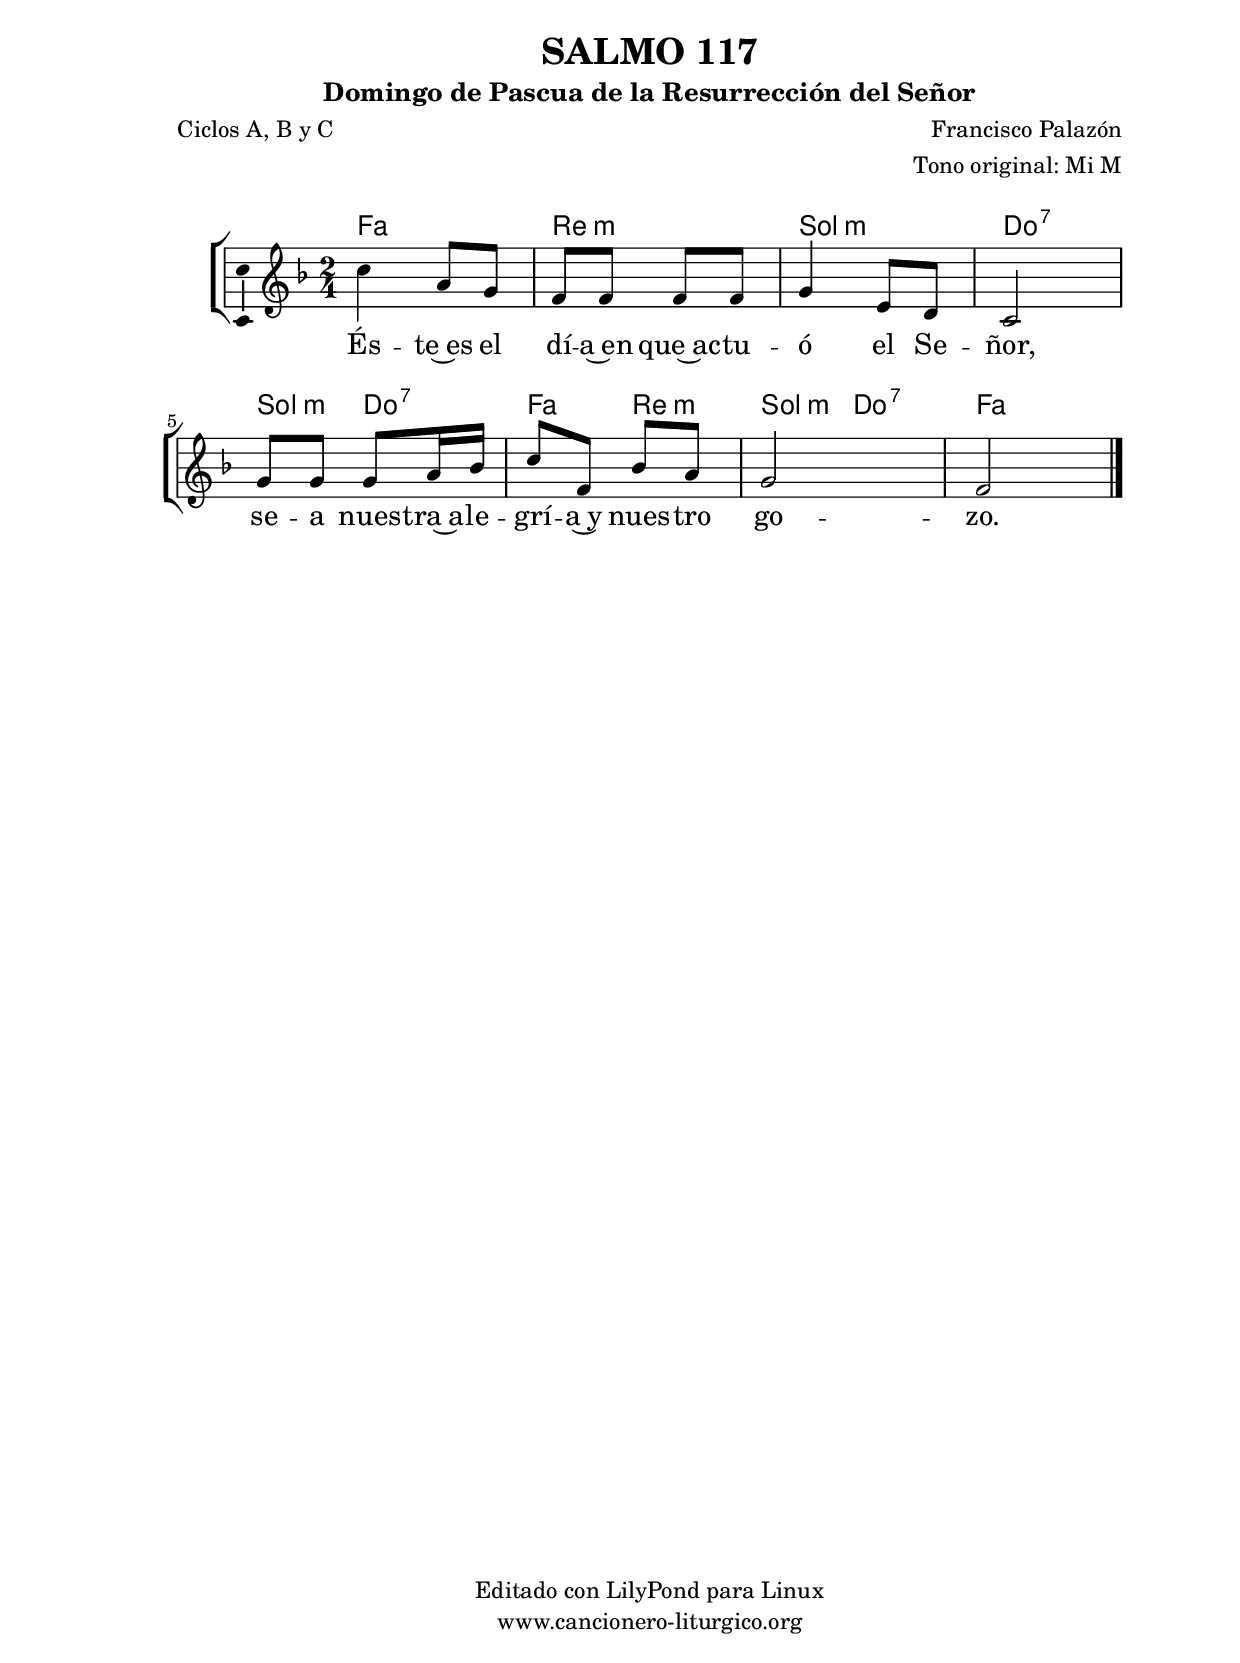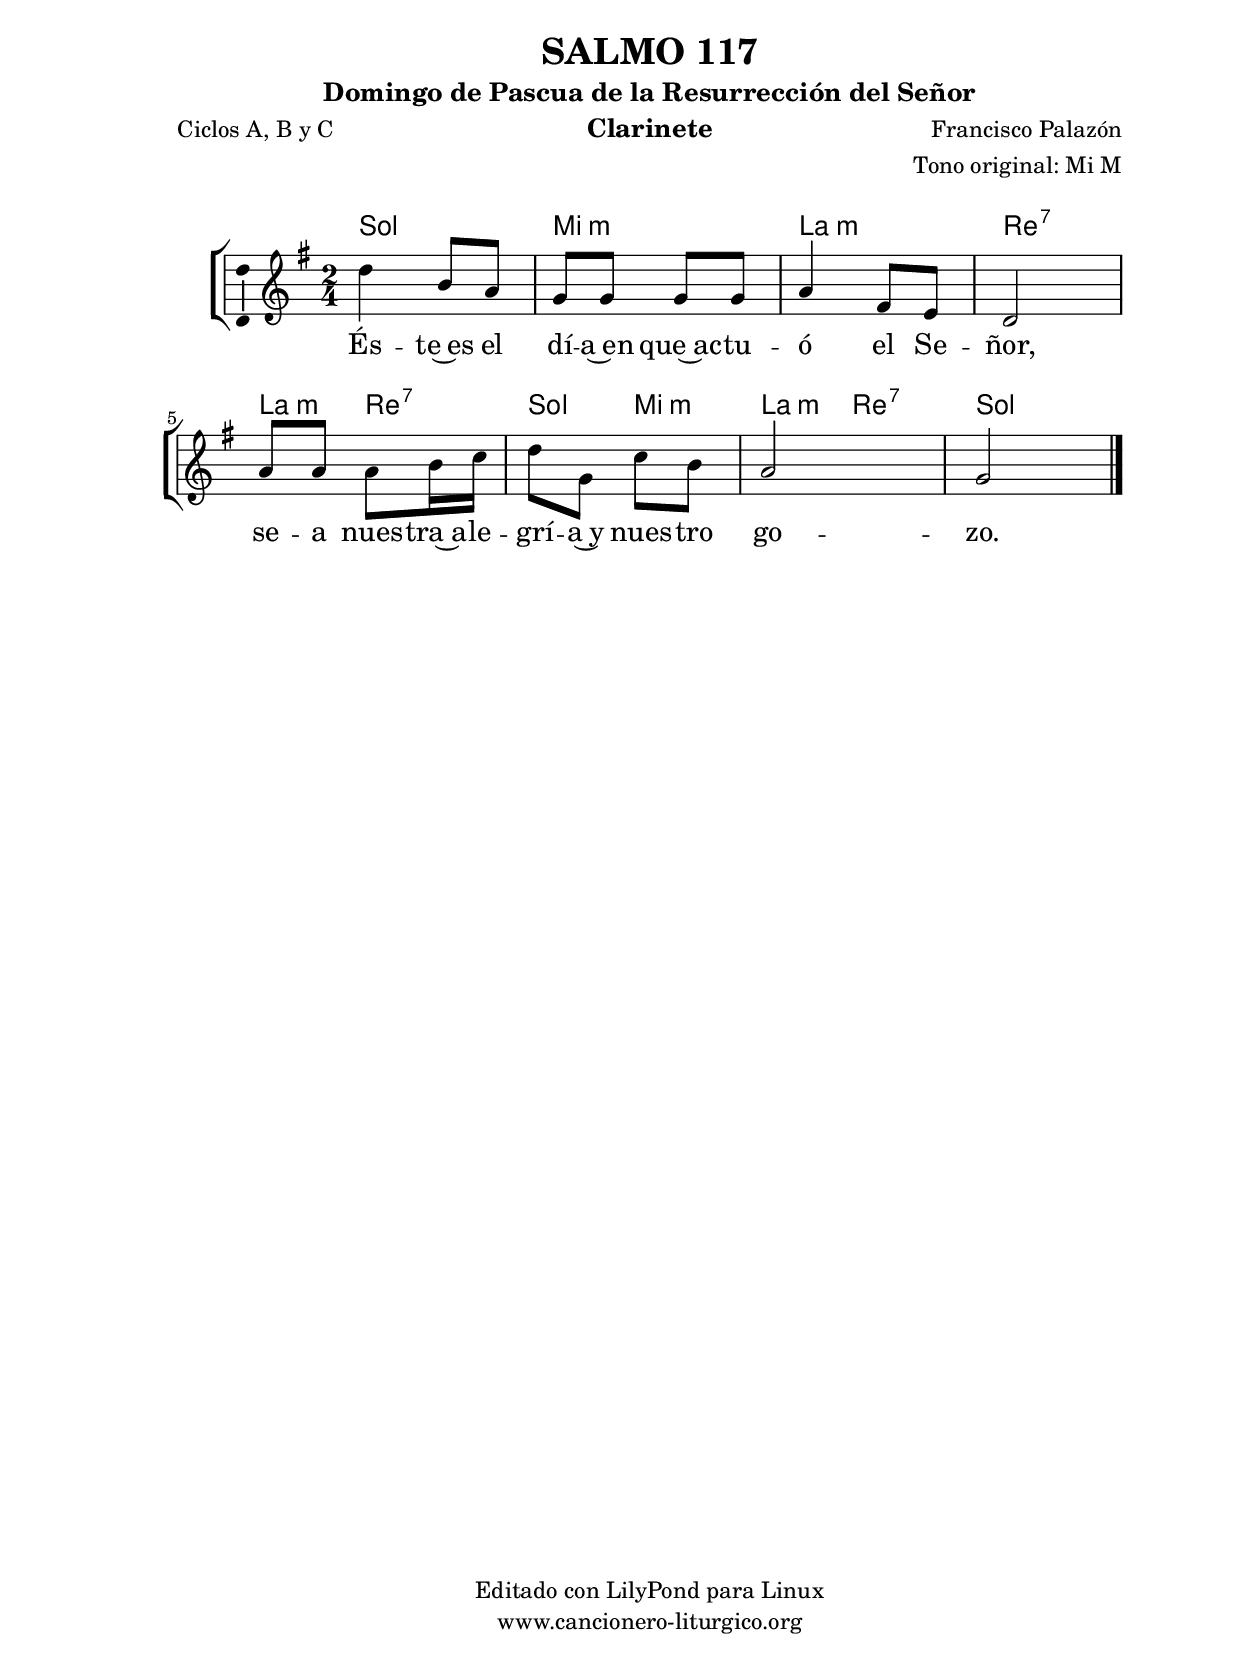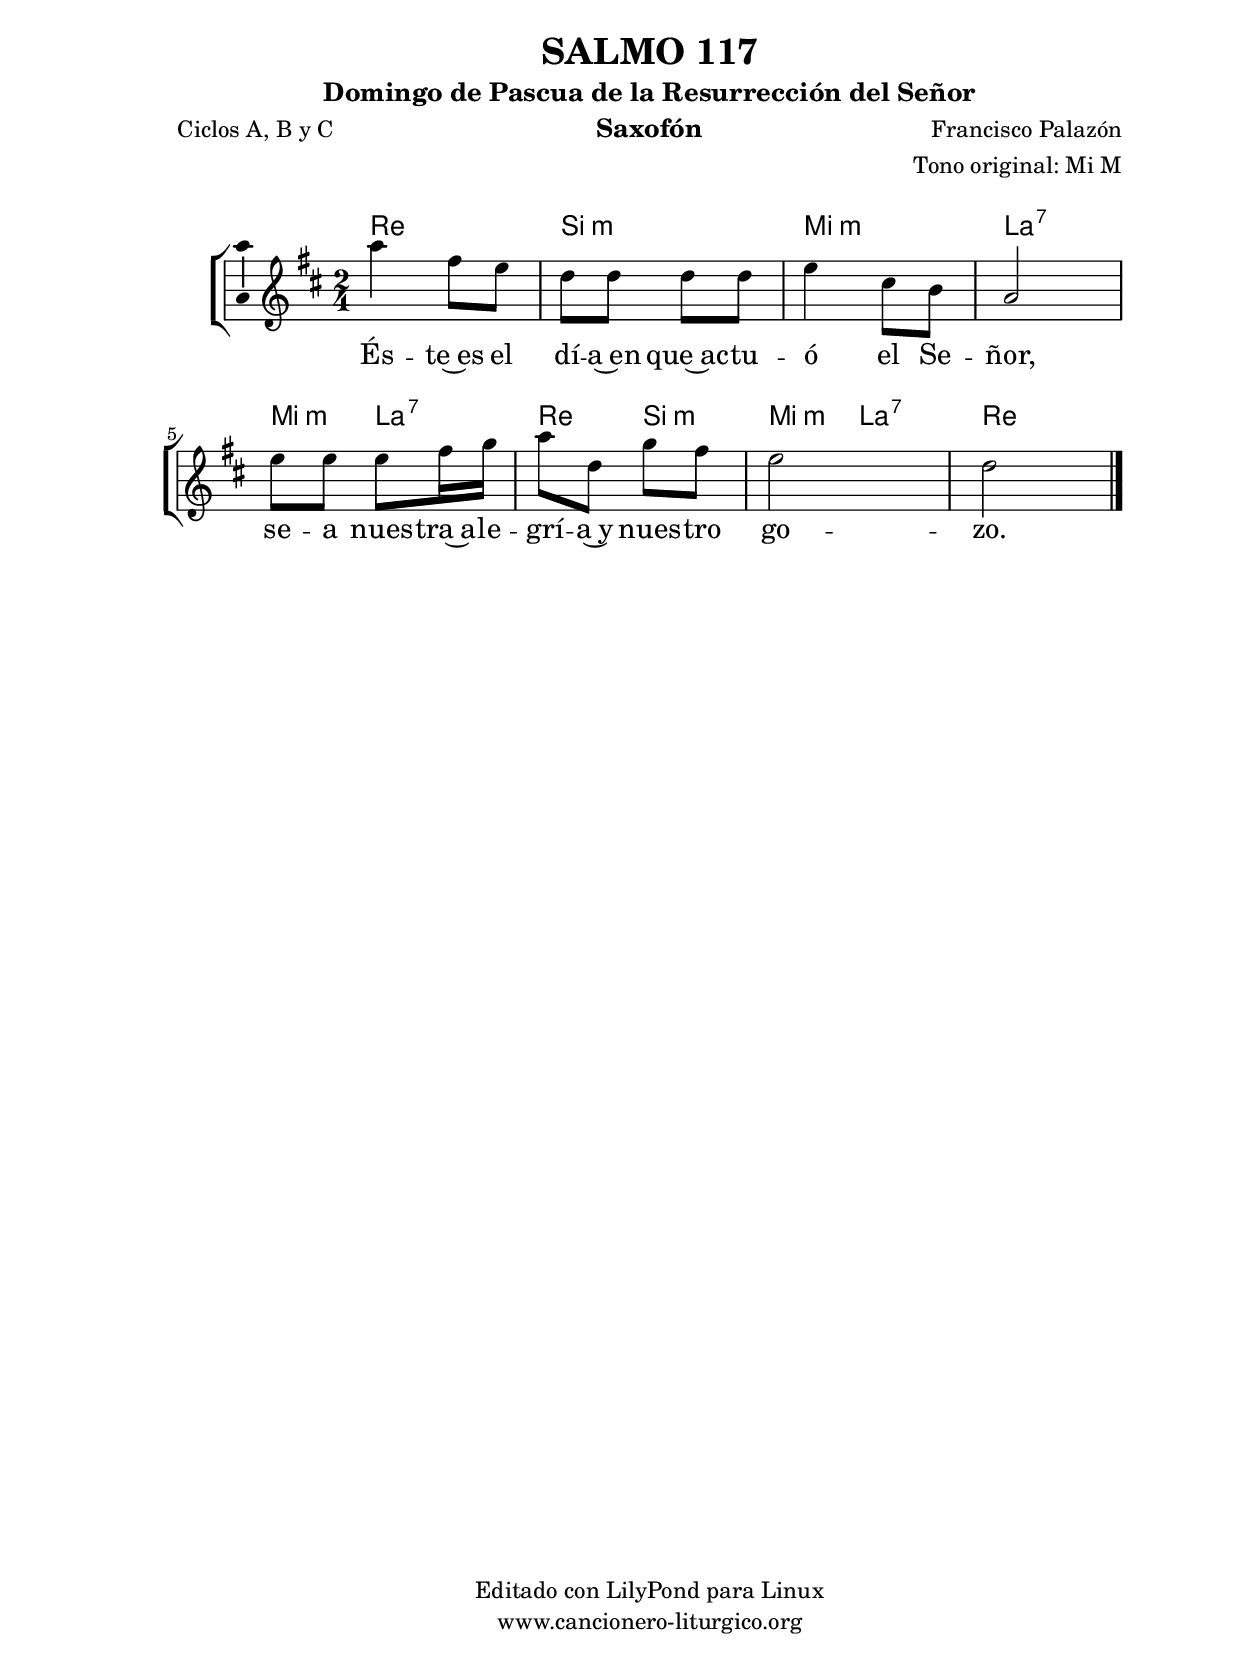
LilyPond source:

%
%para convertir .midi en .wav:
%timidity filename.midi -Ow -o finename.wav
%
%
%Para convertir de .wav a .mp3:
%lame -h -m j filename.wav
%
%
%para escuchar el midi:
%timidity nombrefichero.midi
%


%versión de lilypond para la que se ha escrito esta partitura:
\version "2.16.0"

	%Tamaño papel
	#(set-default-paper-size "a4")
	%Tamaño partitura
	#(set-global-staff-size 20)
	%No responde al pulsar sobre una nota
	#(ly:set-option 'point-and-click #f)

%parámetros del encabezamiento:
\header {
	title = "SALMO 117"
	subtitle = "Domingo de Pascua de la Resurrección del Señor"
	composer = "Francisco Palazón"
	poet = "Ciclos A, B y C"
	meter = ""
	arranger = "Tono original: Mi M"
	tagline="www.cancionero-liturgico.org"
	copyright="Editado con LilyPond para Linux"
	tiempo = "Pascua"
	usos = "Salmo"
	letra = "Éste es el día en que actuó el Señor, sea nuestra alegría y nuestro gozo."
	}

%parámetros asociados al papel:
\paper  {
	oddHeaderMarkup = \markup {\fill-line { \on-the-fly #not-first-page \fromproperty #'header:title \on-the-fly #not-first-page \fromproperty #'header:composer }}
	evenHeaderMarkup = \markup {\fill-line { \fromproperty #'header:composer \fromproperty #'header:title }}
	#(set-paper-size "a4")
	print-page-number = ##f
	first-page-number = 1
	print-first-page-number = ##f
%	head-separation = 3.0 \cm
	top-margin = 2.0 \cm
	bottom-margin = 0.5\cm
%%%	bottom-margin = -1.0\cm
	left-margin = 3.0 \cm
	line-width = 16.0 \cm 
	indent = 8\mm
	interscoreline = 2.\mm
	between-system-space = 15\mm
%	para que las partituras no llenen la hoja:
	ragged-bottom = ##t
%	idem para la última hoja:
	ragged-last-bottom = ##f
%	para que las partituras llenen el ancho del papel:
	ragged-last = ##f
	after-title-space = 2.5 \cm
%page-count=1
%system-count=8

	%Flexible Vertical Spacing
%	markup-markup-spacing =
%	#'((basic-distance . 15) (minimum-distance . 15) (padding . 3))
	markup-system-spacing =
	#'((basic-distance . 15) (minimum-distance . 15) (padding . 3))
	system-system-spacing =
	#'((basic-distance . 15) (minimum-distance . 15) (padding . 3))
	score-system-spacing =
	#'((basic-distance . 15) (minimum-distance . 15) (padding . 5))
%	top-system-spacing = % header
%	#'((basic-distance . 8) (minimum-distance . 0) (padding . 3))
%	top-markup-spacing =
%	#'((basic-distance . 20) (minimum-distance . 20) (padding . 3))
	last-bottom-spacing = % footer
	#'((basic-distance . 5) (minimum-distance . 5) (padding . 3))
%	score-markup-spacing =
%	#'((basic-distance . 16) (minimum-distance . 13) (padding . 3))

	}


%parámetros que afectan a toda la partitura:
global =  {
	%clave de sol (G):
	\clef G
	%armadura:
	\transpose e f
	\key e \major
	\tempo 4=90
	\set Score.tempoHideNote = ##t
	}


acordes = {
	\italianChords
	\chordmode {
	\transpose e f
{

e2 cis:m fis:m b:7
fis4:m b:7 e cis:m fis:m b:7 e2

	}
	}
}

melodia = 
	\transpose e f
{
	\relative c''{
	\time 2/4

b4 gis8 fis
e8 e e e
fis4 dis8 cis
b2
fis'8 fis fis gis16 a
b8 e, a gis
fis2
e2

	\bar "|."
	}
	}


texto = \lyricmode {
És -- te~es el dí -- a~en que~ac -- tu -- ó el Se -- ñor,
se -- a nues -- tra~a -- le -- grí -- a~y nues -- tro go -- zo.
	}


acordesStaff = \context ChordNames = acordesStaff <<
	\set chordChanges = ##t
	\acordes
	>>


vozStaff = \context Voice = vozStaff
\with {\consists "Ambitus_engraver"}
<<
%	\set Staff.instrumentName = ""
%	\set Staff.shortInstrumentName = ""
%	\set Staff.midiInstrument = #"clarinet"
%	\set Staff.midiInstrument = #"cello"
%	\set Staff.midiInstrument = #"flute"
	\set Staff.midiInstrument = #"electric guitar (jazz)"
%	\set Staff.midiInstrument = #"english horn"
%	\set Staff.midiInstrument = #"violin"
%	\set Staff.midiInstrument = #"glockenspiel"
	\set Staff.midiMinimumVolume = #0.7
	\set Staff.midiMaximumVolume = #0.9
	\global
	\melodia
	>>


textoStaff = \context Lyrics = textoStaff <<
	\lyricsto vozStaff \texto
	>>

\book {
	\score {
		\context ChoirStaff {
			\override StaffGroup.SystemStartBracket #'collapse-height = #1
			\override Score.SystemStartBar #'collapse-height = #1
			<<
			\acordesStaff
			\vozStaff
			\textoStaff
			>>
			}
		\layout {
	    		\context {
				\Lyrics
				\override LyricText #'font-size = #2
				}
	   		 \context {
				\Score
				%fontSize = #3
				\override StaffSymbol #'staff-space = #(magstep +3)
				%\override Beam #'thickness = #0.55
				%\override SpacingSpanner #'spacing-increment = #1.0
				%\override Slur #'height-limit = #1.5
				}
			}
		}
	\score {
		\unfoldRepeats
		\context ChoirStaff {
			<<
			\acordesStaff
			\vozStaff
			>>
			}
		\midi {
	  		\context {
	  			\Score
				tempoWholesPerMinute = #(ly:make-moment 70 4)
				}
			}
		}
	}

%Partitura para clarinete
#(define output-suffix "C")
\book {
	\header{
		instrument = "Clarinete"
		}
	\score {
		\context ChoirStaff {
			\override StaffGroup.SystemStartBracket #'collapse-height = #1
			\override Score.SystemStartBar #'collapse-height = #1
\transpose c d
			<<
			\acordesStaff
			\vozStaff
			\textoStaff
			>>
			}
		\layout {
	    		\context {
				\Lyrics
				\override LyricText #'font-size = #2
				}
	   		 \context {
				\Score
				%fontSize = #3
				\override StaffSymbol #'staff-space = #(magstep +3)
				%\override Beam #'thickness = #0.55
				%\override SpacingSpanner #'spacing-increment = #1.0
				%\override Slur #'height-limit = #1.5
				}
			}
		}
	}

%Partitura para saxofón
#(define output-suffix "S")
\book {
	\header{
		instrument = "Saxofón"
		}
	\score {
		\context ChoirStaff {
			\override StaffGroup.SystemStartBracket #'collapse-height = #1
			\override Score.SystemStartBar #'collapse-height = #1
\transpose c a
			<<
			\acordesStaff
			\vozStaff
			\textoStaff
			>>
			}
		\layout {
	    		\context {
				\Lyrics
				\override LyricText #'font-size = #2
				}
	   		 \context {
				\Score
				%fontSize = #3
				\override StaffSymbol #'staff-space = #(magstep +3)
				%\override Beam #'thickness = #0.55
				%\override SpacingSpanner #'spacing-increment = #1.0
				%\override Slur #'height-limit = #1.5
				}
			}
		}
	}

